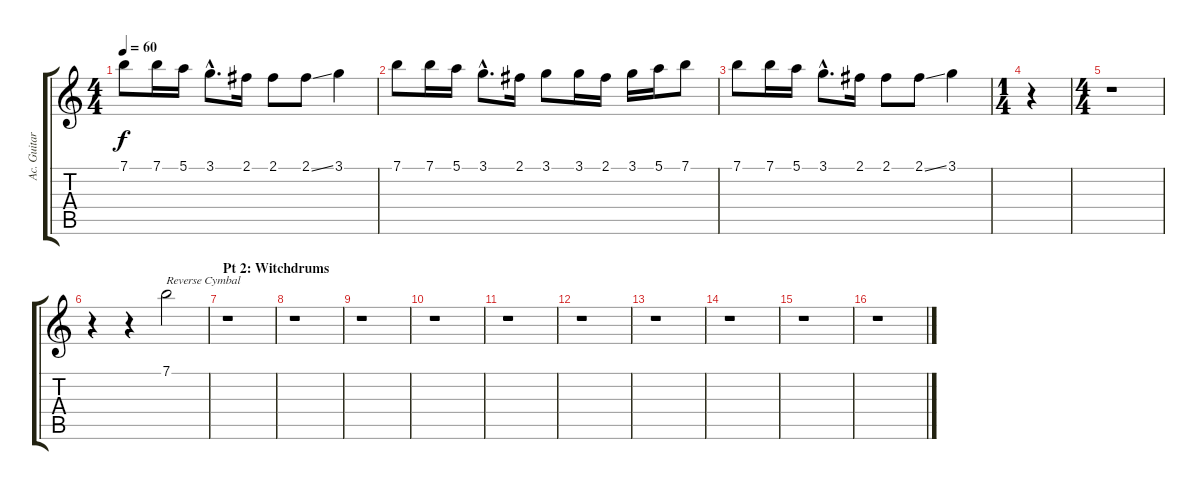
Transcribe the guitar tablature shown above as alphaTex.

\track ("Ac. Guitar 3" "Ac. Guitar") {instrument acousticguitarnylon}
\staff {score tabs}
\tuning (E4 B3 G3 D3 A2 E2) {hide}
\ts (4 4)
\tempo 60
\clef g2
\ks c
7.1.8{dy f} 7.1.16 5.1.16 3.1{hac}.8{d} 2.1.16 2.1.8 2.1{ss}.8 3.1.4 |
7.1.8 7.1.16 5.1.16 3.1{hac}.8{d} 2.1.16 3.1.8 3.1.16 2.1.16 3.1.16 5.1.16 7.1.8 |
7.1.8 7.1.16 5.1.16 3.1{hac}.8{d} 2.1.16 2.1.8 2.1{ss}.8 3.1.4 |
\ts (1 4)
r.4 |
\ts (4 4)
r.1 |
r.4 r.4 7.1.2{txt "Reverse Cymbal" instrument reversecymbal} |
\section ("" "Pt 2: Witchdrums")
r.1 |
r.1 |
r.1 |
r.1 |
r.1 |
r.1 |
r.1 |
r.1 |
r.1 |
r.1
